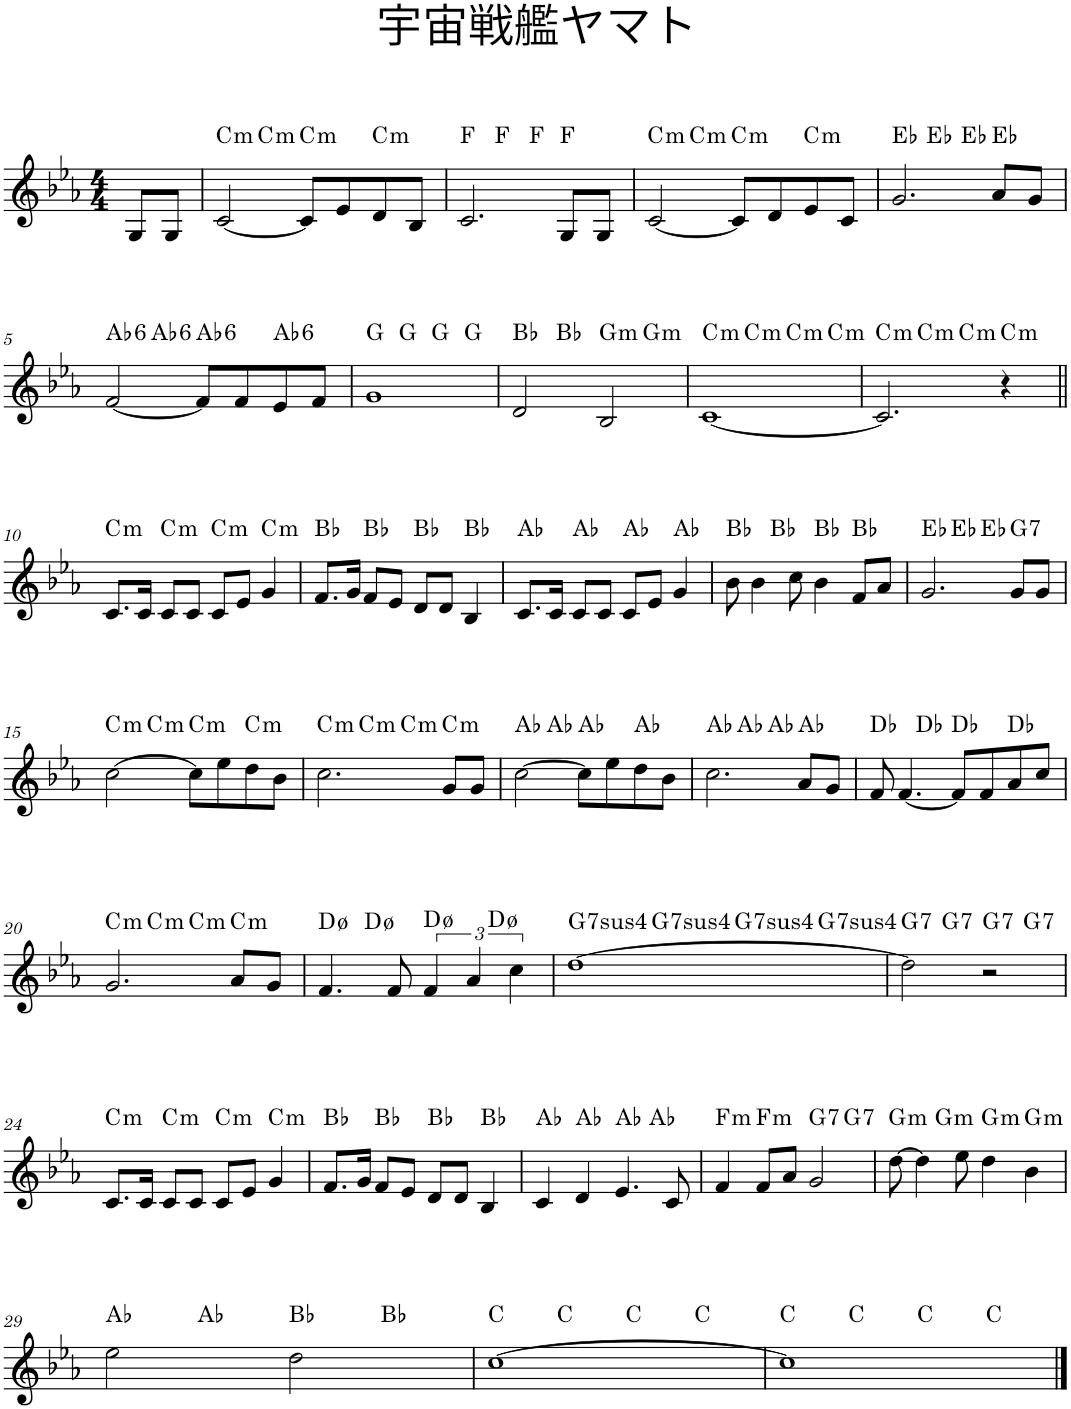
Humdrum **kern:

**kern	**harte
*part1	*part1
*staff1	*
*I"Piano	*
*I'Pno.	*
*clefG2	*
*k[b-e-a-]	*
*M4/4	*
=	=
8G/L	.
8G/J	.
=1	=1
!	!LO:H:kt=m
*^	*
[<2c/	4ryy	C:min
!	!	!LO:H:kt=m
.	2.ryy	C:min
!	!	!LO:H:kt=m
8c/L]	.	C:min
8e-/	.	.
!	!	!LO:H:kt=m
8d/	.	C:min
8B-/J	.	.
=2	=2	=2
*	*^	*
2.c/	4ryy	2ryy	F:maj
.	2.ryy	.	F:maj
.	.	2ryy	F:maj
8G/L	.	.	F:maj
8G/J	.	.	.
=3	=3	=3	=3
!	!	!	!LO:H:kt=m
*	*v	*v	*
[<2c/	4ryy	C:min
!	!	!LO:H:kt=m
.	2.ryy	C:min
!	!	!LO:H:kt=m
8c/L]	.	C:min
8d/	.	.
!	!	!LO:H:kt=m
8e-/	.	C:min
8c/J	.	.
=4	=4	=4
*	*^	*
2.g/	4ryy	2ryy	Eb:maj
.	2.ryy	.	Eb:maj
.	.	2ryy	Eb:maj
8a-/L	.	.	Eb:maj
8g/J	.	.	.
!!LO:LB:g=z	!!	!!
=5	=5	=5	=5
!	!	!	!LO:H:kt=6
*	*v	*v	*
[<2f/	4ryy	Ab:maj6
!	!	!LO:H:kt=6
.	2.ryy	Ab:maj6
!	!	!LO:H:kt=6
8f/L]	.	Ab:maj6
8f/	.	.
!	!	!LO:H:kt=6
8e-/	.	Ab:maj6
8f/J	.	.
=6	=6	=6
*^	*^	*
1g	4ryy	2ryy	2.ryy	G:maj
.	2.ryy	.	.	G:maj
.	.	2ryy	.	G:maj
.	.	.	4ryy	G:maj
*	*	*v	*v	*
=7	=7	=7	=7
2d/	4ryy	2.ryy	Bb:maj
.	2.ryy	.	Bb:maj
!	!	!	!LO:H:kt=m
2B-/	.	.	G:min
!	!	!	!LO:H:kt=m
.	.	4ryy	G:min
=8	=8	=8	=8
!	!	!	!LO:H:kt=m
*	*	*^	*
[1c	4ryy	2ryy	2.ryy	C:min
!	!	!	!	!LO:H:kt=m
.	2.ryy	.	.	C:min
!	!	!	!	!LO:H:kt=m
.	.	2ryy	.	C:min
!	!	!	!	!LO:H:kt=m
.	.	.	4ryy	C:min
=9	=9	=9	=9	=9
!	!	!	!	!LO:H:kt=m
*	*	*v	*v	*
2.c/]	4ryy	2ryy	C:min
!	!	!	!LO:H:kt=m
.	2.ryy	.	C:min
!	!	!	!LO:H:kt=m
.	.	2ryy	C:min
!	!	!	!LO:H:kt=m
4r	.	.	C:min
!!LO:LB:g=z	!!	!!
=10||	=10||	=10||	=10||
!	!	!	!LO:H:kt=m
*v	*v	*v	*
8.c/L	C:min
16c/Jk	.
!	!LO:H:kt=m
8c/L	C:min
8c/J	.
!	!LO:H:kt=m
8c/L	C:min
8e-/J	.
!	!LO:H:kt=m
4g/	C:min
=11	=11
8.f/L	Bb:maj
16g/Jk	.
8f/L	Bb:maj
8e-/J	.
8d/L	Bb:maj
8d/J	.
4B-/	Bb:maj
=12	=12
8.c/L	Ab:maj
16c/Jk	.
8c/L	Ab:maj
8c/J	.
8c/L	Ab:maj
8e-/J	.
4g/	Ab:maj
=13	=13
*^	*
8b-\	4ryy	Bb:maj
4b-\	.	.
.	2.ryy	Bb:maj
8cc\	.	.
4b-\	.	Bb:maj
8f/L	.	Bb:maj
8a-/J	.	.
=14	=14	=14
*	*^	*
2.g/	4ryy	2ryy	Eb:maj
.	2.ryy	.	Eb:maj
.	.	2ryy	Eb:maj
!	!	!	!LO:H:kt=7
8g/L	.	.	G:7
8g/J	.	.	.
!!LO:LB:g=z	!!	!!
=15	=15	=15	=15
!	!	!	!LO:H:kt=m
*	*v	*v	*
[>2cc\	4ryy	C:min
!	!	!LO:H:kt=m
.	2.ryy	C:min
!	!	!LO:H:kt=m
8cc\L]	.	C:min
8ee-\	.	.
!	!	!LO:H:kt=m
8dd\	.	C:min
8b-\J	.	.
=16	=16	=16
!	!	!LO:H:kt=m
*	*^	*
2.cc\	4ryy	2ryy	C:min
!	!	!	!LO:H:kt=m
.	2.ryy	.	C:min
!	!	!	!LO:H:kt=m
.	.	2ryy	C:min
!	!	!	!LO:H:kt=m
8g/L	.	.	C:min
8g/J	.	.	.
*	*v	*v	*
=17	=17	=17
[>2cc\	4ryy	Ab:maj
.	2.ryy	Ab:maj
8cc\L]	.	Ab:maj
8ee-\	.	.
8dd\	.	Ab:maj
8b-\J	.	.
=18	=18	=18
*	*^	*
2.cc\	4ryy	2ryy	Ab:maj
.	2.ryy	.	Ab:maj
.	.	2ryy	Ab:maj
8a-/L	.	.	Ab:maj
8g/J	.	.	.
*	*v	*v	*
=19	=19	=19
8f/	4ryy	Db:maj
[<4.f/	.	.
.	2.ryy	Db:maj
8f/L]	.	Db:maj
8f/	.	.
8a-/	.	Db:maj
8cc/J	.	.
!!LO:LB:g=z	!!
=20	=20	=20
!	!	!LO:H:kt=m
*	*^	*
2.g/	4ryy	2ryy	C:min
!	!	!	!LO:H:kt=m
.	2.ryy	.	C:min
!	!	!	!LO:H:kt=m
.	.	2ryy	C:min
!	!	!	!LO:H:kt=m
8a-/L	.	.	C:min
8g/J	.	.	.
=21	=21	=21	=21
4.f/	4ryy	2.ryy	D:hdim7
.	2.ryy	.	D:hdim7
8f/	.	.	.
6f/	.	.	D:hdim7
6a-/	.	.	.
.	.	4ryy	D:hdim7
6cc\	.	.	.
=22	=22	=22	=22
!	!	!	!LO:H:kt=74
*	*	*^	*
[1dd	4ryy	2ryy	2.ryy	G:sus4(7)
!	!	!	!	!LO:H:kt=74
.	2.ryy	.	.	G:sus4(7)
!	!	!	!	!LO:H:kt=74
.	.	2ryy	.	G:sus4(7)
!	!	!	!	!LO:H:kt=74
.	.	.	4ryy	G:sus4(7)
=23	=23	=23	=23	=23
!	!	!	!	!LO:H:kt=7
*	*	*v	*v	*
2dd\]	4ryy	2.ryy	G:7
!	!	!	!LO:H:kt=7
.	2.ryy	.	G:7
!	!	!	!LO:H:kt=7
2r	.	.	G:7
!	!	!	!LO:H:kt=7
.	.	4ryy	G:7
!!LO:LB:g=z	!!	!!
=24	=24	=24	=24
!	!	!	!LO:H:kt=m
*v	*v	*v	*
8.c/L	C:min
16c/Jk	.
!	!LO:H:kt=m
8c/L	C:min
8c/J	.
!	!LO:H:kt=m
8c/L	C:min
8e-/J	.
!	!LO:H:kt=m
4g/	C:min
=25	=25
8.f/L	Bb:maj
16g/Jk	.
8f/L	Bb:maj
8e-/J	.
8d/L	Bb:maj
8d/J	.
4B-/	Bb:maj
=26	=26
*^	*
4c/	2.ryy	Ab:maj
4d/	.	Ab:maj
4.e-/	.	Ab:maj
.	4ryy	Ab:maj
8c/	.	.
=27	=27	=27
!	!	!LO:H:kt=m
4f/	2.ryy	F:min
!	!	!LO:H:kt=m
8f/L	.	F:min
8a-/J	.	.
!	!	!LO:H:kt=7
2g/	.	G:7
!	!	!LO:H:kt=7
.	4ryy	G:7
=28	=28	=28
!	!	!LO:H:kt=m
[>8dd\	4ryy	G:min
4dd\]	.	.
!	!	!LO:H:kt=m
.	2.ryy	G:min
8ee-\	.	.
!	!	!LO:H:kt=m
4dd\	.	G:min
!	!	!LO:H:kt=m
4b-\	.	G:min
!!LO:LB:g=z	!!
=29	=29	=29
*	*^	*
2ee-\	4ryy	2.ryy	Ab:maj
.	2.ryy	.	Ab:maj
2dd\	.	.	Bb:maj
.	.	4ryy	Bb:maj
=30	=30	=30	=30
*	*	*^	*
[1cc	4ryy	2ryy	2.ryy	C:maj
.	2.ryy	.	.	C:maj
.	.	2ryy	.	C:maj
.	.	.	4ryy	C:maj
=31	=31	=31	=31	=31
1cc]	4ryy	2ryy	2.ryy	C:maj
.	2.ryy	.	.	C:maj
.	.	2ryy	.	C:maj
.	.	.	4ryy	C:maj
*v	*v	*v	*v	*
==	==
*-	*-
